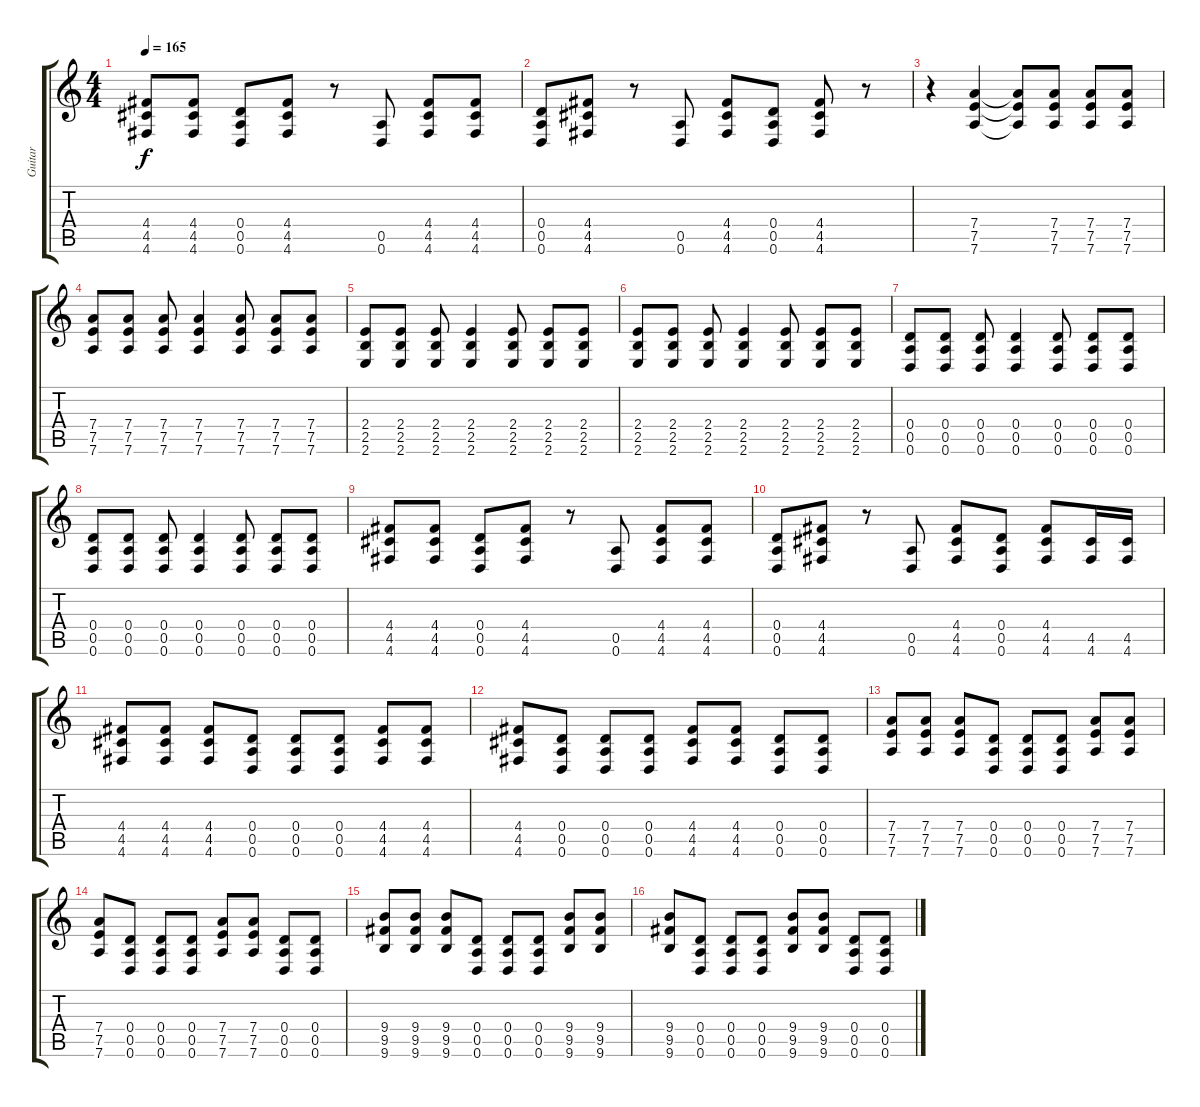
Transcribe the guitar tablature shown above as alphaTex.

\track ("Guitar" "Guitar") {instrument overdrivenguitar}
\staff {score tabs}
\tuning (E4 B3 G3 D3 A2 D2) {hide}
\ts (4 4)
\tempo 165
\clef g2
\ks c
(4.4 4.5 4.6).8{dy f} (4.4 4.5 4.6).8 (0.4 0.5 0.6).8 (4.4 4.5 4.6).8 r.8 (0.5 0.6).8 (4.4 4.5 4.6).8 (4.4 4.5 4.6).8 |
(0.4 0.5 0.6).8 (4.4 4.5 4.6).8 r.8 (0.5 0.6).8 (4.4 4.5 4.6).8 (0.4 0.5 0.6).8 (4.4 4.5 4.6).8 r.8 |
r.4 (7.4 7.5 7.6).4 (7.4{t} 7.5{t} 7.6{t}).8 (7.4 7.5 7.6).8 (7.4 7.5 7.6).8 (7.4 7.5 7.6).8 |
(7.4 7.5 7.6).8 (7.4 7.5 7.6).8 (7.4 7.5 7.6).8 (7.4 7.5 7.6).4 (7.4 7.5 7.6).8 (7.4 7.5 7.6).8 (7.4 7.5 7.6).8 |
(2.4 2.5 2.6).8 (2.4 2.5 2.6).8 (2.4 2.5 2.6).8 (2.4 2.5 2.6).4 (2.4 2.5 2.6).8 (2.4 2.5 2.6).8 (2.4 2.5 2.6).8 |
(2.4 2.5 2.6).8 (2.4 2.5 2.6).8 (2.4 2.5 2.6).8 (2.4 2.5 2.6).4 (2.4 2.5 2.6).8 (2.4 2.5 2.6).8 (2.4 2.5 2.6).8 |
(0.4 0.5 0.6).8 (0.4 0.5 0.6).8 (0.4 0.5 0.6).8 (0.4 0.5 0.6).4 (0.4 0.5 0.6).8 (0.4 0.5 0.6).8 (0.4 0.5 0.6).8 |
(0.4 0.5 0.6).8 (0.4 0.5 0.6).8 (0.4 0.5 0.6).8 (0.4 0.5 0.6).4 (0.4 0.5 0.6).8 (0.4 0.5 0.6).8 (0.4 0.5 0.6).8 |
(4.4 4.5 4.6).8 (4.4 4.5 4.6).8 (0.4 0.5 0.6).8 (4.4 4.5 4.6).8 r.8 (0.5 0.6).8 (4.4 4.5 4.6).8 (4.4 4.5 4.6).8 |
(0.4 0.5 0.6).8 (4.4 4.5 4.6).8 r.8 (0.5 0.6).8 (4.4 4.5 4.6).8 (0.4 0.5 0.6).8 (4.4 4.5 4.6).8 (4.5 4.6).16 (4.5 4.6).16 |
(4.4 4.5 4.6).8 (4.4 4.5 4.6).8 (4.4 4.5 4.6).8 (0.4 0.5 0.6).8 (0.4 0.5 0.6).8 (0.4 0.5 0.6).8 (4.4 4.5 4.6).8 (4.4 4.5 4.6).8 |
(4.4 4.5 4.6).8 (0.4 0.5 0.6).8 (0.4 0.5 0.6).8 (0.4 0.5 0.6).8 (4.4 4.5 4.6).8 (4.4 4.5 4.6).8 (0.4 0.5 0.6).8 (0.4 0.5 0.6).8 |
(7.4 7.5 7.6).8 (7.4 7.5 7.6).8 (7.4 7.5 7.6).8 (0.4 0.5 0.6).8 (0.4 0.5 0.6).8 (0.4 0.5 0.6).8 (7.4 7.5 7.6).8 (7.4 7.5 7.6).8 |
(7.4 7.5 7.6).8 (0.4 0.5 0.6).8 (0.4 0.5 0.6).8 (0.4 0.5 0.6).8 (7.4 7.5 7.6).8 (7.4 7.5 7.6).8 (0.4 0.5 0.6).8 (0.4 0.5 0.6).8 |
(9.4 9.5 9.6).8 (9.4 9.5 9.6).8 (9.4 9.5 9.6).8 (0.4 0.5 0.6).8 (0.4 0.5 0.6).8 (0.4 0.5 0.6).8 (9.4 9.5 9.6).8 (9.4 9.5 9.6).8 |
(9.4 9.5 9.6).8 (0.4 0.5 0.6).8 (0.4 0.5 0.6).8 (0.4 0.5 0.6).8 (9.4 9.5 9.6).8 (9.4 9.5 9.6).8 (0.4 0.5 0.6).8 (0.4 0.5 0.6).8
